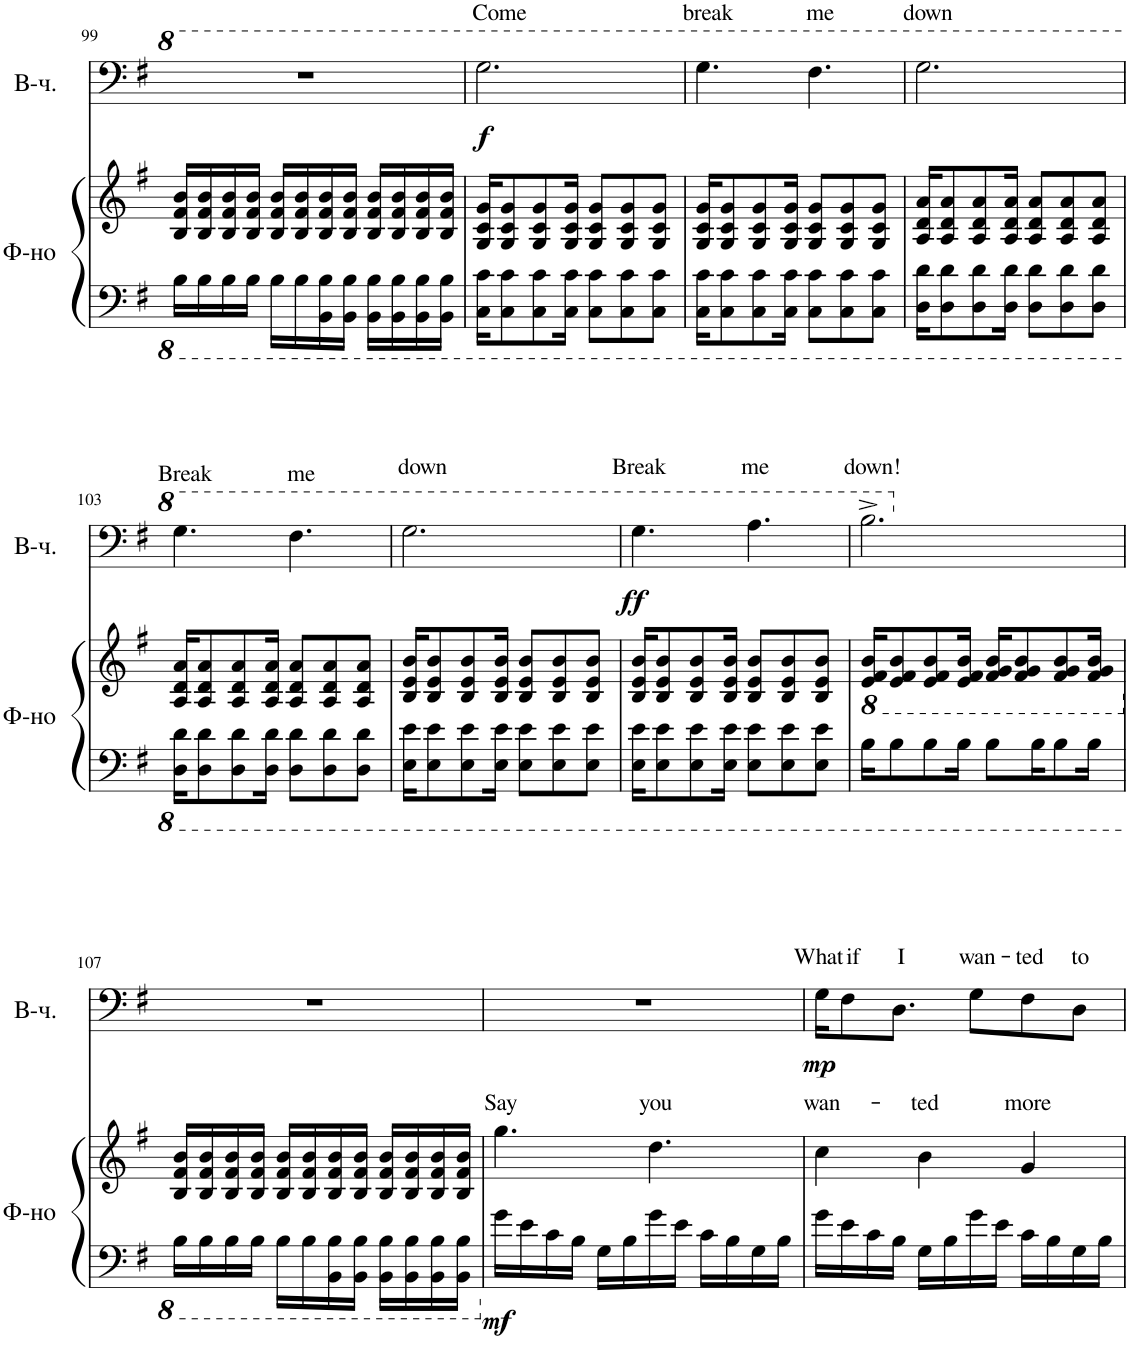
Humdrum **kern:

**kern	**kern	**text	**dynam	**kern	**text	**dynam
*part2	*part2	*part2	*part2	*part1	*part1	*part1
*staff3	*staff2	*staff2	*staff2/3	*staff1	*staff1	*staff1
*I"Фортепиано	*	*	*	*I"Виолончель	*	*
!!LO:PB:g=z
*clefF4	*clefG2	*	*	*clefF4	*	*
*k[f#]	*k[f#]	*	*	*k[f#]	*	*
*M3/4	*M3/4	*	*	*M3/4	*	*
=99	=99	=99	=99	=99	=99	=99
16BB\LL	16B/ 16f#/ 16b/LL	.	.	2.r	.	.
16BB\	16B/ 16f#/ 16b/	.	.	.	.	.
16BB\	16B/ 16f#/ 16b/	.	.	.	.	.
16BB\JJ	16B/ 16f#/ 16b/JJ	.	.	.	.	.
16BB\LL	16B/ 16f#/ 16b/LL	.	.	.	.	.
16BB\	16B/ 16f#/ 16b/	.	.	.	.	.
16BBB\ 16BB\	16B/ 16f#/ 16b/	.	.	.	.	.
16BBB\ 16BB\JJ	16B/ 16f#/ 16b/JJ	.	.	.	.	.
16BBB\ 16BB\LL	16B/ 16f#/ 16b/LL	.	.	.	.	.
16BBB\ 16BB\	16B/ 16f#/ 16b/	.	.	.	.	.
16BBB\ 16BB\	16B/ 16f#/ 16b/	.	.	.	.	.
16BBB\ 16BB\JJ	16B/ 16f#/ 16b/JJ	.	.	.	.	.
=100	=100	=100	=100	=100	=100	=100
!	!	!	!	!	!LO:LY:a	!LO:DY:b
16CC\ 16C\KL	16G/ 16c/ 16g/KL	.	.	2.g\	Come	f
8CC\ 8C\	8G/ 8c/ 8g/	.	.	.	.	.
8CC\ 8C\	8G/ 8c/ 8g/	.	.	.	.	.
16CC\ 16C\Jk	16G/ 16c/ 16g/Jk	.	.	.	.	.
8CC\ 8C\L	8G/ 8c/ 8g/L	.	.	.	.	.
8CC\ 8C\	8G/ 8c/ 8g/	.	.	.	.	.
8CC\ 8C\J	8G/ 8c/ 8g/J	.	.	.	.	.
=101	=101	=101	=101	=101	=101	=101
!	!	!	!	!	!LO:LY:a	!
16CC\ 16C\KL	16G/ 16c/ 16g/KL	.	.	4.g\	break	.
8CC\ 8C\	8G/ 8c/ 8g/	.	.	.	.	.
8CC\ 8C\	8G/ 8c/ 8g/	.	.	.	.	.
16CC\ 16C\Jk	16G/ 16c/ 16g/Jk	.	.	.	.	.
!	!	!	!	!	!LO:LY:a	!
8CC\ 8C\L	8G/ 8c/ 8g/L	.	.	4.f#\	me	.
8CC\ 8C\	8G/ 8c/ 8g/	.	.	.	.	.
8CC\ 8C\J	8G/ 8c/ 8g/J	.	.	.	.	.
=102	=102	=102	=102	=102	=102	=102
!	!	!	!	!	!LO:LY:a	!
16DD\ 16D\KL	16A/ 16d/ 16a/KL	.	.	2.g\	down	.
8DD\ 8D\	8A/ 8d/ 8a/	.	.	.	.	.
8DD\ 8D\	8A/ 8d/ 8a/	.	.	.	.	.
16DD\ 16D\Jk	16A/ 16d/ 16a/Jk	.	.	.	.	.
8DD\ 8D\L	8A/ 8d/ 8a/L	.	.	.	.	.
8DD\ 8D\	8A/ 8d/ 8a/	.	.	.	.	.
8DD\ 8D\J	8A/ 8d/ 8a/J	.	.	.	.	.
!!LO:LB:g=z
=103	=103	=103	=103	=103	=103	=103
!	!	!	!	!	!LO:LY:a	!
16DD\ 16D\KL	16A/ 16d/ 16a/KL	.	.	4.g\	Break	.
8DD\ 8D\	8A/ 8d/ 8a/	.	.	.	.	.
8DD\ 8D\	8A/ 8d/ 8a/	.	.	.	.	.
16DD\ 16D\Jk	16A/ 16d/ 16a/Jk	.	.	.	.	.
!	!	!	!	!	!LO:LY:a	!
8DD\ 8D\L	8A/ 8d/ 8a/L	.	.	4.f#\	me	.
8DD\ 8D\	8A/ 8d/ 8a/	.	.	.	.	.
8DD\ 8D\J	8A/ 8d/ 8a/J	.	.	.	.	.
=104	=104	=104	=104	=104	=104	=104
!	!	!	!	!	!LO:LY:a	!
16EE\ 16E\KL	16B/ 16e/ 16b/KL	.	.	2.g\	down	.
8EE\ 8E\	8B/ 8e/ 8b/	.	.	.	.	.
8EE\ 8E\	8B/ 8e/ 8b/	.	.	.	.	.
16EE\ 16E\Jk	16B/ 16e/ 16b/Jk	.	.	.	.	.
8EE\ 8E\L	8B/ 8e/ 8b/L	.	.	.	.	.
8EE\ 8E\	8B/ 8e/ 8b/	.	.	.	.	.
8EE\ 8E\J	8B/ 8e/ 8b/J	.	.	.	.	.
=105	=105	=105	=105	=105	=105	=105
!	!	!	!	!	!LO:LY:a	!LO:DY:b
16EE\ 16E\KL	16B/ 16e/ 16b/KL	.	.	4.g\	Break	ff
8EE\ 8E\	8B/ 8e/ 8b/	.	.	.	.	.
8EE\ 8E\	8B/ 8e/ 8b/	.	.	.	.	.
16EE\ 16E\Jk	16B/ 16e/ 16b/Jk	.	.	.	.	.
!	!	!	!	!	!LO:LY:a	!
8EE\ 8E\L	8B/ 8e/ 8b/L	.	.	4.a\	me	.
8EE\ 8E\	8B/ 8e/ 8b/	.	.	.	.	.
8EE\ 8E\J	8B/ 8e/ 8b/J	.	.	.	.	.
=106	=106	=106	=106	=106	=106	=106
*	*8ba	*	*	*	*	*
!	!	!	!	!	!LO:LY:a	!
16BB\KL	16E/ 16F#/ 16B/KL	.	.	2.b^\	down!	.
8BB\	8E/ 8F#/ 8B/	.	.	.	.	.
8BB\	8E/ 8F#/ 8B/	.	.	.	.	.
16BB\Jk	16E/ 16F#/ 16B/Jk	.	.	.	.	.
8BB\L	16F#/ 16G/ 16B/KL	.	.	.	.	.
.	8F#/ 8G/ 8B/	.	.	.	.	.
16BB\K	.	.	.	.	.	.
8BB\	8F#/ 8G/ 8B/	.	.	.	.	.
16BB\Jk	16F#/ 16G/ 16B/Jk	.	.	.	.	.
!!LO:LB:g=z
=107	=107	=107	=107	=107	=107	=107
*	*X8ba	*	*	*	*	*
16BB\LL	16B/ 16f#/ 16b/LL	.	.	2.r	.	.
16BB\	16B/ 16f#/ 16b/	.	.	.	.	.
16BB\	16B/ 16f#/ 16b/	.	.	.	.	.
16BB\JJ	16B/ 16f#/ 16b/JJ	.	.	.	.	.
16BB\LL	16B/ 16f#/ 16b/LL	.	.	.	.	.
16BB\	16B/ 16f#/ 16b/	.	.	.	.	.
16BBB\ 16BB\	16B/ 16f#/ 16b/	.	.	.	.	.
16BBB\ 16BB\JJ	16B/ 16f#/ 16b/JJ	.	.	.	.	.
16BBB\ 16BB\LL	16B/ 16f#/ 16b/LL	.	.	.	.	.
16BBB\ 16BB\	16B/ 16f#/ 16b/	.	.	.	.	.
16BBB\ 16BB\	16B/ 16f#/ 16b/	.	.	.	.	.
16BBB\ 16BB\JJ	16B/ 16f#/ 16b/JJ	.	.	.	.	.
=108	=108	=108	=108	=108	=108	=108
!	!	!LO:LY:a	!LO:DY:b=2	!	!	!
16g\LL	4.gg\	Say	mf	2.r	.	.
16e\	.	.	.	.	.	.
16c\	.	.	.	.	.	.
16B\JJ	.	.	.	.	.	.
16G\LL	.	.	.	.	.	.
16B\	.	.	.	.	.	.
!	!	!LO:LY:a	!	!	!	!
16g\	4.dd\	you	.	.	.	.
16e\JJ	.	.	.	.	.	.
16c\LL	.	.	.	.	.	.
16B\	.	.	.	.	.	.
16G\	.	.	.	.	.	.
16B\JJ	.	.	.	.	.	.
=109	=109	=109	=109	=109	=109	=109
!	!	!LO:LY:a	!	!	!LO:LY:a	!LO:DY:b
16g\LL	4cc\	wan-	.	16G\KL	What	mp
!	!	!	!	!	!LO:LY:a	!
16e\	.	.	.	8F#\	if	.
16c\	.	.	.	.	.	.
!	!	!	!	!	!LO:LY:a	!
16B\JJ	.	.	.	8.D\J	I	.
!	!	!LO:LY:a	!	!	!	!
16G\LL	4b\	-ted	.	.	.	.
16B\	.	.	.	.	.	.
!	!	!	!	!	!LO:LY:a	!
16g\	.	.	.	8G\L	wan-	.
16e\JJ	.	.	.	.	.	.
!	!	!LO:LY:a	!	!	!LO:LY:a	!
16c\LL	4g/	more	.	8F#\	-ted	.
16B\	.	.	.	.	.	.
!	!	!	!	!	!LO:LY:a	!
16G\	.	.	.	8D\J	to	.
16B\JJ	.	.	.	.	.	.
=	=	=	=	=	=	=
*-	*-	*-	*-	*-	*-	*-
